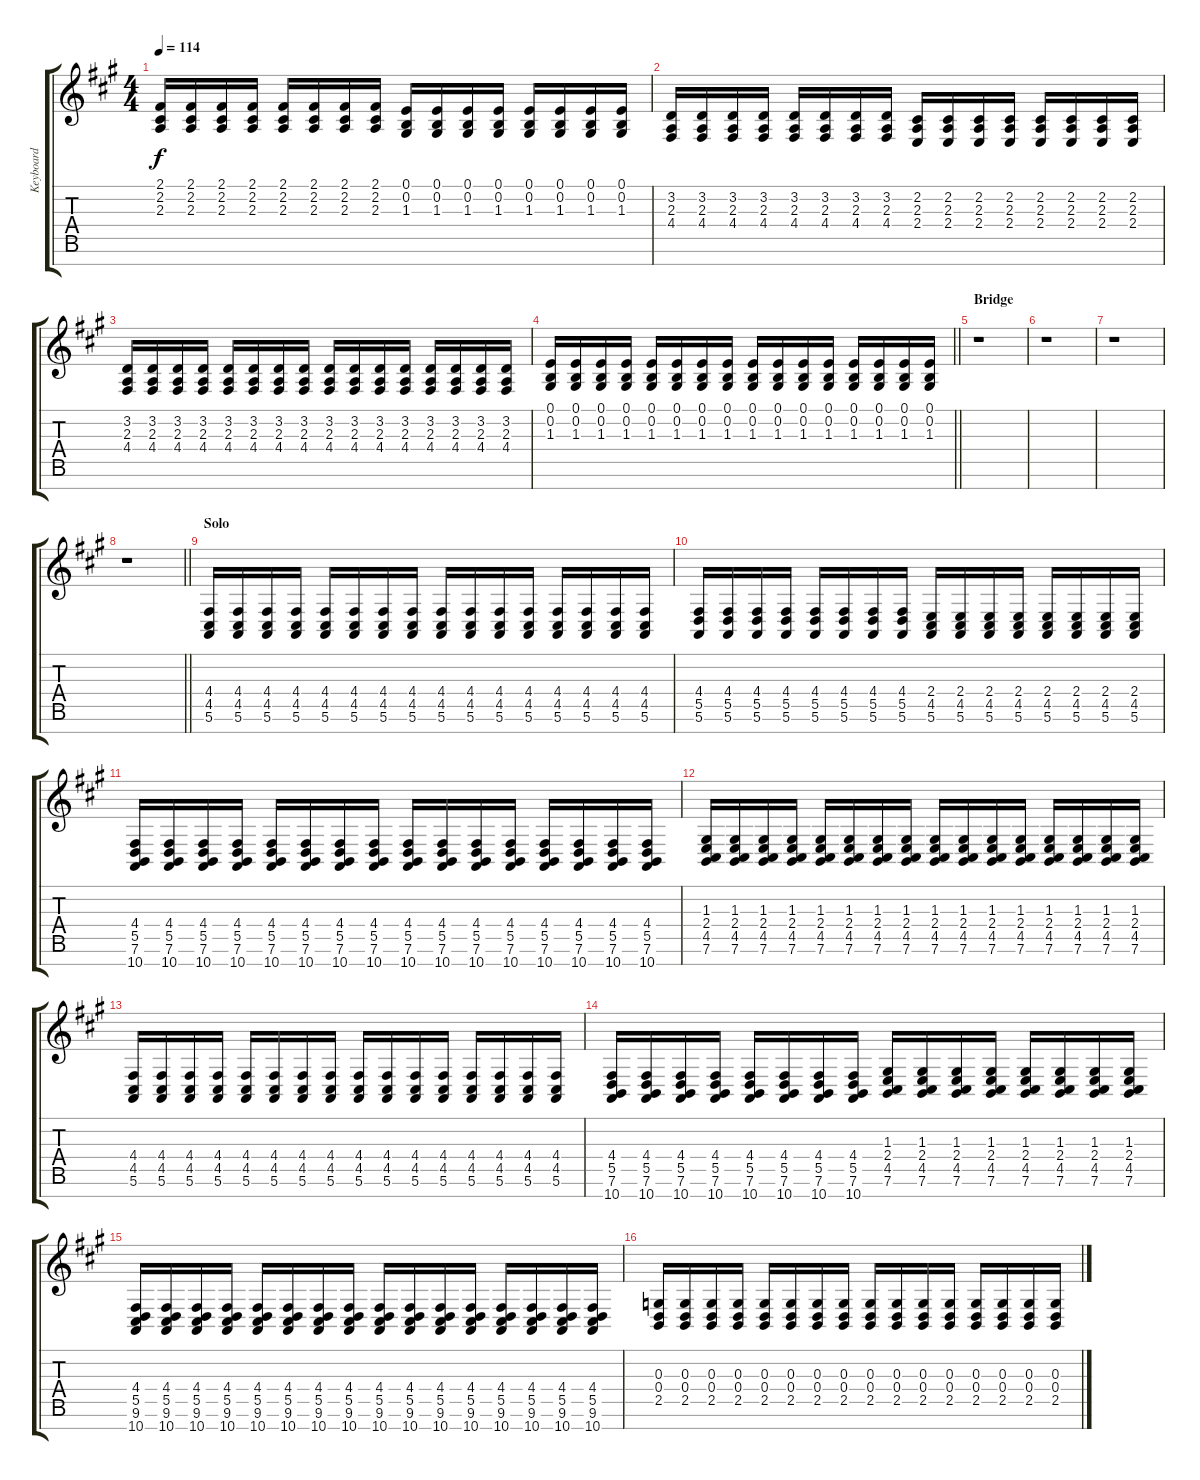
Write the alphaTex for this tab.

\track ("Keyboard" "Keyboard") {instrument drawbarorgan}
\staff {score tabs}
\tuning (E4 B3 G3 D3 A2 E2 B1) {hide}
\ts (4 4)
\tempo 114
\clef g2
\ks a
(2.1 2.2 2.3).16{dy f} (2.1 2.2 2.3).16 (2.1 2.2 2.3).16 (2.1 2.2 2.3).16 (2.1 2.2 2.3).16 (2.1 2.2 2.3).16 (2.1 2.2 2.3).16 (2.1 2.2 2.3).16 (0.1 0.2 1.3).16 (0.1 0.2 1.3).16 (0.1 0.2 1.3).16 (0.1 0.2 1.3).16 (0.1 0.2 1.3).16 (0.1 0.2 1.3).16 (0.1 0.2 1.3).16 (0.1 0.2 1.3).16 |
(3.2 2.3 4.4).16 (3.2 2.3 4.4).16 (3.2 2.3 4.4).16 (3.2 2.3 4.4).16 (3.2 2.3 4.4).16 (3.2 2.3 4.4).16 (3.2 2.3 4.4).16 (3.2 2.3 4.4).16 (2.2 2.3 2.4).16 (2.2 2.3 2.4).16 (2.2 2.3 2.4).16 (2.2 2.3 2.4).16 (2.2 2.3 2.4).16 (2.2 2.3 2.4).16 (2.2 2.3 2.4).16 (2.2 2.3 2.4).16 |
(3.2 2.3 4.4).16 (3.2 2.3 4.4).16 (3.2 2.3 4.4).16 (3.2 2.3 4.4).16 (3.2 2.3 4.4).16 (3.2 2.3 4.4).16 (3.2 2.3 4.4).16 (3.2 2.3 4.4).16 (3.2 2.3 4.4).16 (3.2 2.3 4.4).16 (3.2 2.3 4.4).16 (3.2 2.3 4.4).16 (3.2 2.3 4.4).16 (3.2 2.3 4.4).16 (3.2 2.3 4.4).16 (3.2 2.3 4.4).16 |
\barLineRight lightlight
(0.1 0.2 1.3).16 (0.1 0.2 1.3).16 (0.1 0.2 1.3).16 (0.1 0.2 1.3).16 (0.1 0.2 1.3).16 (0.1 0.2 1.3).16 (0.1 0.2 1.3).16 (0.1 0.2 1.3).16 (0.1 0.2 1.3).16 (0.1 0.2 1.3).16 (0.1 0.2 1.3).16 (0.1 0.2 1.3).16 (0.1 0.2 1.3).16 (0.1 0.2 1.3).16 (0.1 0.2 1.3).16 (0.1 0.2 1.3).16 |
\section ("" "Bridge")
r.1 |
r.1 |
r.1 |
\barLineRight lightlight
r.1 |
\section ("" "Solo")
(4.4 4.5 5.6).16 (4.4 4.5 5.6).16 (4.4 4.5 5.6).16 (4.4 4.5 5.6).16 (4.4 4.5 5.6).16 (4.4 4.5 5.6).16 (4.4 4.5 5.6).16 (4.4 4.5 5.6).16 (4.4 4.5 5.6).16 (4.4 4.5 5.6).16 (4.4 4.5 5.6).16 (4.4 4.5 5.6).16 (4.4 4.5 5.6).16 (4.4 4.5 5.6).16 (4.4 4.5 5.6).16 (4.4 4.5 5.6).16 |
(4.4 5.5 5.6).16 (4.4 5.5 5.6).16 (4.4 5.5 5.6).16 (4.4 5.5 5.6).16 (4.4 5.5 5.6).16 (4.4 5.5 5.6).16 (4.4 5.5 5.6).16 (4.4 5.5 5.6).16 (2.4 4.5 5.6).16 (2.4 4.5 5.6).16 (2.4 4.5 5.6).16 (2.4 4.5 5.6).16 (2.4 4.5 5.6).16 (2.4 4.5 5.6).16 (2.4 4.5 5.6).16 (2.4 4.5 5.6).16 |
(4.4 5.5 7.6 10.7).16 (4.4 5.5 7.6 10.7).16 (4.4 5.5 7.6 10.7).16 (4.4 5.5 7.6 10.7).16 (4.4 5.5 7.6 10.7).16 (4.4 5.5 7.6 10.7).16 (4.4 5.5 7.6 10.7).16 (4.4 5.5 7.6 10.7).16 (4.4 5.5 7.6 10.7).16 (4.4 5.5 7.6 10.7).16 (4.4 5.5 7.6 10.7).16 (4.4 5.5 7.6 10.7).16 (4.4 5.5 7.6 10.7).16 (4.4 5.5 7.6 10.7).16 (4.4 5.5 7.6 10.7).16 (4.4 5.5 7.6 10.7).16 |
(1.3 2.4 4.5 7.6).16 (1.3 2.4 4.5 7.6).16 (1.3 2.4 4.5 7.6).16 (1.3 2.4 4.5 7.6).16 (1.3 2.4 4.5 7.6).16 (1.3 2.4 4.5 7.6).16 (1.3 2.4 4.5 7.6).16 (1.3 2.4 4.5 7.6).16 (1.3 2.4 4.5 7.6).16 (1.3 2.4 4.5 7.6).16 (1.3 2.4 4.5 7.6).16 (1.3 2.4 4.5 7.6).16 (1.3 2.4 4.5 7.6).16 (1.3 2.4 4.5 7.6).16 (1.3 2.4 4.5 7.6).16 (1.3 2.4 4.5 7.6).16 |
(4.4 4.5 5.6).16 (4.4 4.5 5.6).16 (4.4 4.5 5.6).16 (4.4 4.5 5.6).16 (4.4 4.5 5.6).16 (4.4 4.5 5.6).16 (4.4 4.5 5.6).16 (4.4 4.5 5.6).16 (4.4 4.5 5.6).16 (4.4 4.5 5.6).16 (4.4 4.5 5.6).16 (4.4 4.5 5.6).16 (4.4 4.5 5.6).16 (4.4 4.5 5.6).16 (4.4 4.5 5.6).16 (4.4 4.5 5.6).16 |
(4.4 5.5 7.6 10.7).16 (4.4 5.5 7.6 10.7).16 (4.4 5.5 7.6 10.7).16 (4.4 5.5 7.6 10.7).16 (4.4 5.5 7.6 10.7).16 (4.4 5.5 7.6 10.7).16 (4.4 5.5 7.6 10.7).16 (4.4 5.5 7.6 10.7).16 (1.3 2.4 4.5 7.6).16 (1.3 2.4 4.5 7.6).16 (1.3 2.4 4.5 7.6).16 (1.3 2.4 4.5 7.6).16 (1.3 2.4 4.5 7.6).16 (1.3 2.4 4.5 7.6).16 (1.3 2.4 4.5 7.6).16 (1.3 2.4 4.5 7.6).16 |
(4.4 5.5 9.6 10.7).16 (4.4 5.5 9.6 10.7).16 (4.4 5.5 9.6 10.7).16 (4.4 5.5 9.6 10.7).16 (4.4 5.5 9.6 10.7).16 (4.4 5.5 9.6 10.7).16 (4.4 5.5 9.6 10.7).16 (4.4 5.5 9.6 10.7).16 (4.4 5.5 9.6 10.7).16 (4.4 5.5 9.6 10.7).16 (4.4 5.5 9.6 10.7).16 (4.4 5.5 9.6 10.7).16 (4.4 5.5 9.6 10.7).16 (4.4 5.5 9.6 10.7).16 (4.4 5.5 9.6 10.7).16 (4.4 5.5 9.6 10.7).16 |
(0.3 0.4 2.5).16 (0.3 0.4 2.5).16 (0.3 0.4 2.5).16 (0.3 0.4 2.5).16 (0.3 0.4 2.5).16 (0.3 0.4 2.5).16 (0.3 0.4 2.5).16 (0.3 0.4 2.5).16 (0.3 0.4 2.5).16 (0.3 0.4 2.5).16 (0.3 0.4 2.5).16 (0.3 0.4 2.5).16 (0.3 0.4 2.5).16 (0.3 0.4 2.5).16 (0.3 0.4 2.5).16 (0.3 0.4 2.5).16
